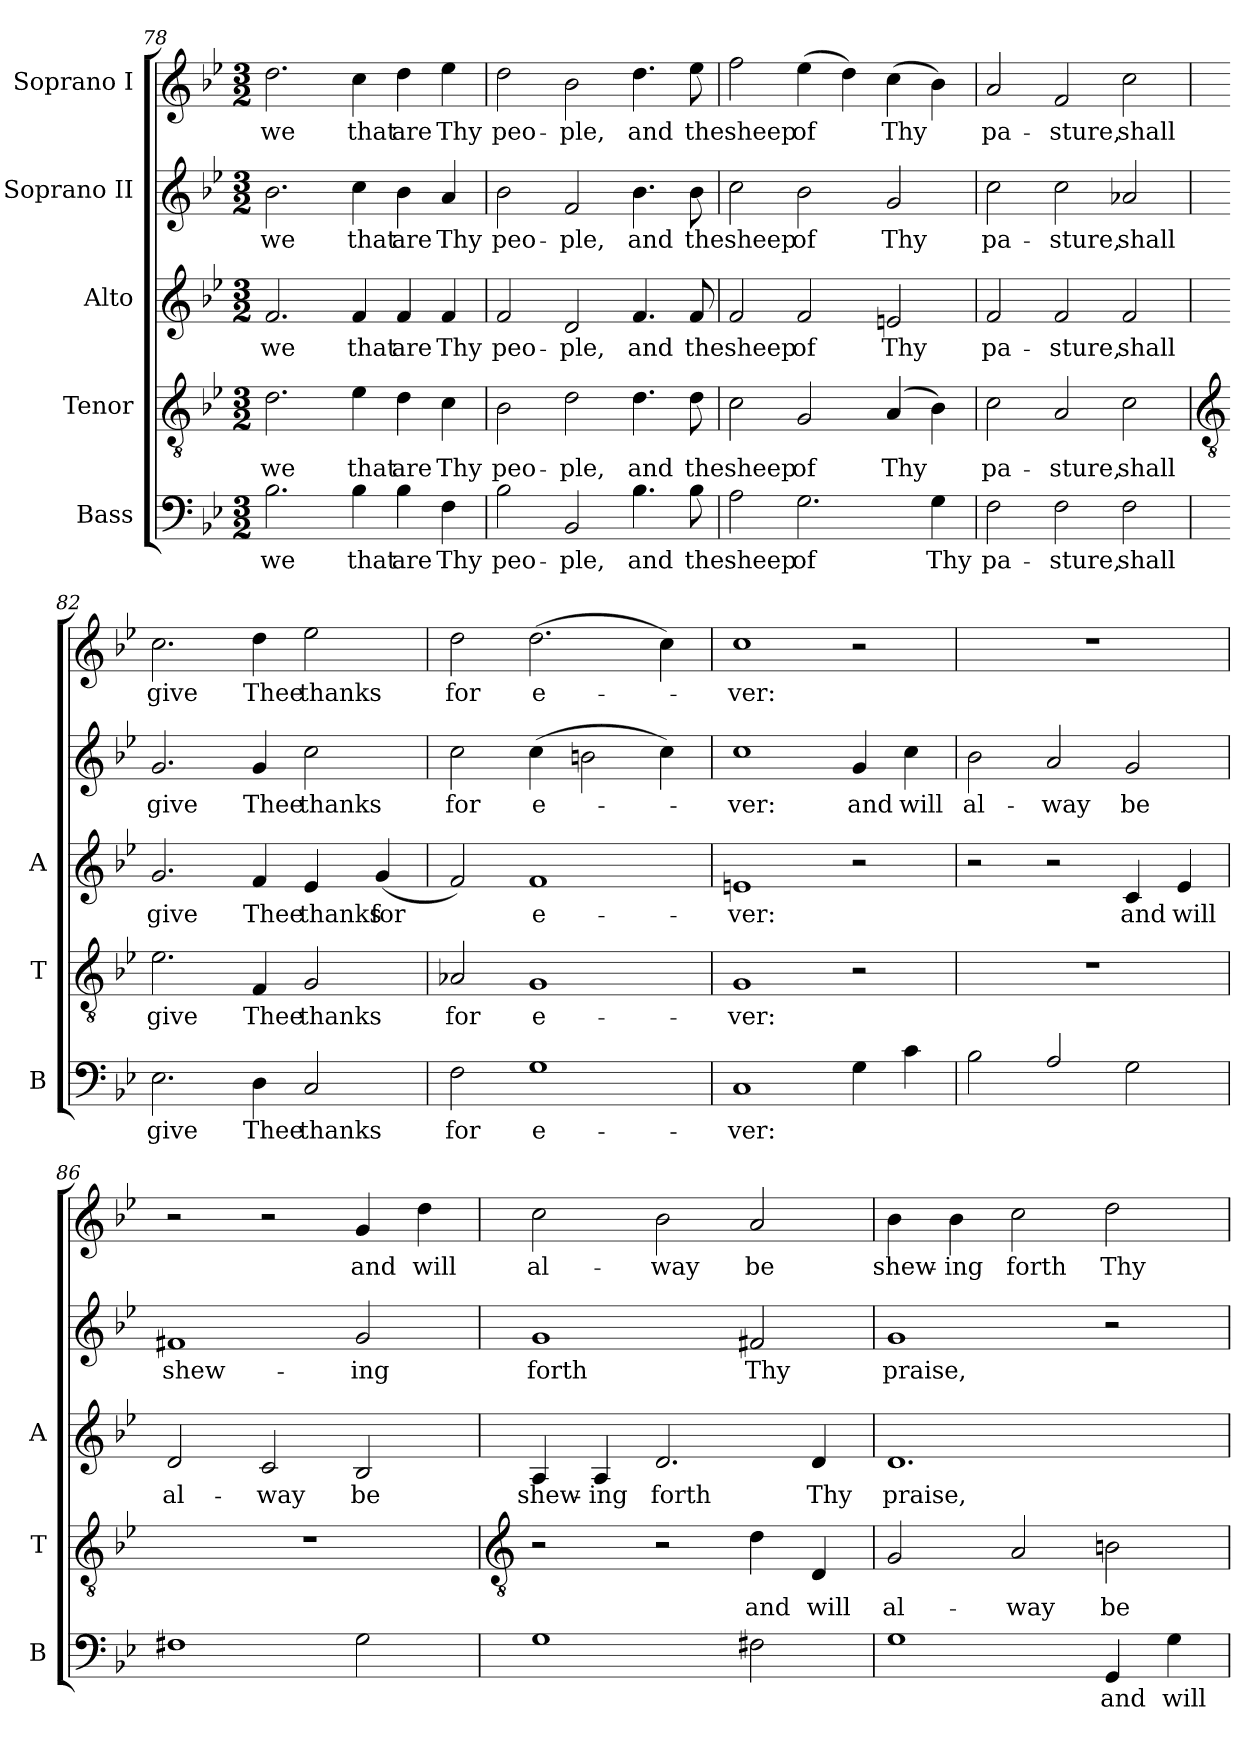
**kern	**text	**kern	**text	**kern	**text	**kern	**text	**kern	**text
*part5	*part5	*part4	*part4	*part3	*part3	*part2	*part2	*part1	*part1
*staff5	*staff5	*staff4	*staff4	*staff3	*staff3	*staff2	*staff2	*staff1	*staff1
*I"Bass	*	*I"Tenor	*	*I"Alto	*	*I"Soprano II	*	*I"Soprano I	*
*I'B	*	*I'T	*	*I'A	*	*	*	*	*
*clefF4	*	*clefGv2	*	*clefG2	*	*clefG2	*	*clefG2	*
*k[b-e-]	*	*k[b-e-]	*	*k[b-e-]	*	*k[b-e-]	*	*k[b-e-]	*
*M3/2	*	*M3/2	*	*M3/2	*	*M3/2	*	*M3/2	*
=78	=78	=78	=78	=78	=78	=78	=78	=78	=78
!	!LO:LY:b	!	!LO:LY:b	!	!LO:LY:b	!	!LO:LY:b	!	!LO:LY:b
2.B-\	we	2.d\	we	2.f/	we	2.b-\	we	2.dd\	we
!	!LO:LY:b	!	!LO:LY:b	!	!LO:LY:b	!	!LO:LY:b	!	!LO:LY:b
4B-\	that	4e-\	that	4f/	that	4cc\	that	4cc\	that
!	!LO:LY:b	!	!LO:LY:b	!	!LO:LY:b	!	!LO:LY:b	!	!LO:LY:b
4B-\	are	4d\	are	4f/	are	4b-\	are	4dd\	are
!	!LO:LY:b	!	!LO:LY:b	!	!LO:LY:b	!	!LO:LY:b	!	!LO:LY:b
4F\	Thy	4c\	Thy	4f/	Thy	4a/	Thy	4ee-\	Thy
!!LO:PB:g=z
=79	=79	=79	=79	=79	=79	=79	=79	=79	=79
!	!LO:LY:b	!	!LO:LY:b	!	!LO:LY:b	!	!LO:LY:b	!	!LO:LY:b
2B-\	peo-	2B-\	peo-	2f/	peo-	2b-\	peo-	2dd\	peo-
!	!LO:LY:b	!	!LO:LY:b	!	!LO:LY:b	!	!LO:LY:b	!	!LO:LY:b
2BB-/	-ple,	2d\	-ple,	2d/	-ple,	2f/	-ple,	2b-\	-ple,
!	!LO:LY:b	!	!LO:LY:b	!	!LO:LY:b	!	!LO:LY:b	!	!LO:LY:b
4.B-\	and	4.d\	and	4.f/	and	4.b-\	and	4.dd\	and
!	!LO:LY:b	!	!LO:LY:b	!	!LO:LY:b	!	!LO:LY:b	!	!LO:LY:b
8B-\	the	8d\	the	8f/	the	8b-\	the	8ee-\	the
=80	=80	=80	=80	=80	=80	=80	=80	=80	=80
!	!LO:LY:b	!	!LO:LY:b	!	!LO:LY:b	!	!LO:LY:b	!	!LO:LY:b
2A\	sheep	2c\	sheep	2f/	sheep	2cc\	sheep	2ff\	sheep
!	!LO:LY:b	!	!LO:LY:b	!	!LO:LY:b	!	!LO:LY:b	!	!LO:LY:b
2.G\	of	2G/	of	2f/	of	2b-\	of	(>4ee-\	of
.	.	.	.	.	.	.	.	4dd\)	.
!	!	!	!LO:LY:b	!	!LO:LY:b	!	!LO:LY:b	!	!LO:LY:b
.	.	(>4A/	Thy	2en/	Thy	2g/	Thy	(>4cc\	Thy
!	!LO:LY:b	!	!	!	!	!	!	!	!
4G\	Thy	4B-\)	.	.	.	.	.	4b-\)	.
=81	=81	=81	=81	=81	=81	=81	=81	=81	=81
!	!LO:LY:b	!	!LO:LY:b	!	!LO:LY:b	!	!LO:LY:b	!	!LO:LY:b
2F\	pa-	2c\	pa-	2f/	pa-	2cc\	pa-	2a/	pa-
!	!LO:LY:b	!	!LO:LY:b	!	!LO:LY:b	!	!LO:LY:b	!	!LO:LY:b
2F\	-sture,	2A/	-sture,	2f/	-sture,	2cc\	-sture,	2f/	-sture,
!	!LO:LY:b	!	!LO:LY:b	!	!LO:LY:b	!	!LO:LY:b	!	!LO:LY:b
2F\	shall	2c\	shall	2f/	shall	2a-X/	shall	2cc\	shall
!!LO:LB:g=z
=82	=82	=82	=82	=82	=82	=82	=82	=82	=82
*	*	*clefGv2	*	*	*	*	*	*	*
!	!LO:LY:b	!	!LO:LY:b	!	!LO:LY:b	!	!LO:LY:b	!	!LO:LY:b
2.E-\	give	2.e-\	give	2.g/	give	2.g/	give	2.cc\	give
!	!LO:LY:b	!	!LO:LY:b	!	!LO:LY:b	!	!LO:LY:b	!	!LO:LY:b
4D\	Thee	4F/	Thee	4f/	Thee	4g/	Thee	4dd\	Thee
!	!LO:LY:b	!	!LO:LY:b	!	!LO:LY:b	!	!LO:LY:b	!	!LO:LY:b
2C/	thanks	2G/	thanks	4e-/	thanks	2cc\	thanks	2ee-\	thanks
!	!	!	!	!	!LO:LY:b	!	!	!	!
.	.	.	.	(<4g/	for	.	.	.	.
=83	=83	=83	=83	=83	=83	=83	=83	=83	=83
!	!LO:LY:b	!	!LO:LY:b	!	!	!	!LO:LY:b	!	!LO:LY:b
2F\	for	2A-X/	for	2f/)	.	2cc\	for	2dd\	for
!	!LO:LY:b	!	!LO:LY:b	!	!LO:LY:b	!	!LO:LY:b	!	!LO:LY:b
1G	e-	1G	e-	1f	e-	(>4cc\	e-	(>2.dd\	e-
.	.	.	.	.	.	2bn\	.	.	.
.	.	.	.	.	.	4cc\)	.	4cc\)	.
=84	=84	=84	=84	=84	=84	=84	=84	=84	=84
!	!LO:LY:b	!	!LO:LY:b	!	!LO:LY:b	!	!LO:LY:b	!	!LO:LY:b
1C	-ver:	1G	-ver:	1en	-ver:	1cc	ver:	1cc	ver:
!	!	!	!	!	!	!	!LO:LY:b	!	!
4G\	.	2r	.	2r	.	4g/	and	2r	.
!	!	!	!	!	!	!	!LO:LY:b	!	!
4c\	.	.	.	.	.	4cc\	will	.	.
=85	=85	=85	=85	=85	=85	=85	=85	=85	=85
!	!	!	!	!	!	!	!LO:LY:b	!	!
2B-\	.	1.r	.	2r	.	2b-\	al-	1.r	.
!	!	!	!	!	!	!	!LO:LY:b	!	!
2A/	.	.	.	2r	.	2a/	-way	.	.
!	!	!	!	!	!LO:LY:b	!	!LO:LY:b	!	!
2G\	.	.	.	4c/	and	2g/	be	.	.
!	!	!	!	!	!LO:LY:b	!	!	!	!
.	.	.	.	4e-/	will	.	.	.	.
=86	=86	=86	=86	=86	=86	=86	=86	=86	=86
!	!	!	!	!	!LO:LY:b	!	!LO:LY:b	!	!
1F#X	.	1.r	.	2d/	al-	1f#X	shew-	2r	.
!	!	!	!	!	!LO:LY:b	!	!	!	!
.	.	.	.	2c/	-way	.	.	2r	.
!	!	!	!	!	!LO:LY:b	!	!LO:LY:b	!	!LO:LY:b
2G\	.	.	.	2B-/	be	2g/	-ing	4g/	and
!	!	!	!	!	!	!	!	!	!LO:LY:b
.	.	.	.	.	.	.	.	4dd\	will
!!LO:LB:g=z
=87	=87	=87	=87	=87	=87	=87	=87	=87	=87
*	*	*clefGv2	*	*	*	*	*	*	*
!	!	!	!	!	!LO:LY:b	!	!LO:LY:b	!	!LO:LY:b
1G	.	2r	.	4A/	shew-	1g	forth	2cc\	al-
!	!	!	!	!	!LO:LY:b	!	!	!	!
.	.	.	.	4A/	-ing	.	.	.	.
!	!	!	!	!	!LO:LY:b	!	!	!	!LO:LY:b
.	.	2r	.	2.d/	forth	.	.	2b-\	-way
!	!	!	!LO:LY:b	!	!	!	!LO:LY:b	!	!LO:LY:b
2F#X\	.	4d\	and	.	.	2f#X/	Thy	2a/	be
!	!	!	!LO:LY:b	!	!LO:LY:b	!	!	!	!
.	.	4D/	will	4d/	Thy	.	.	.	.
=88	=88	=88	=88	=88	=88	=88	=88	=88	=88
!	!	!	!LO:LY:b	!	!LO:LY:b	!	!LO:LY:b	!	!LO:LY:b
1G	.	2G/	al-	1.d	praise,	1g	praise,	4b-\	shew-
!	!	!	!	!	!	!	!	!	!LO:LY:b
.	.	.	.	.	.	.	.	4b-\	-ing
!	!	!	!LO:LY:b	!	!	!	!	!	!LO:LY:b
.	.	2A/	-way	.	.	.	.	2cc\	forth
!	!LO:LY:b	!	!LO:LY:b	!	!	!	!	!	!LO:LY:b
4GG/	and	2Bn\	be	.	.	2r	.	2dd\	Thy
!	!LO:LY:b	!	!	!	!	!	!	!	!
4G\	will	.	.	.	.	.	.	.	.
=	=	=	=	=	=	=	=	=	=
*-	*-	*-	*-	*-	*-	*-	*-	*-	*-
